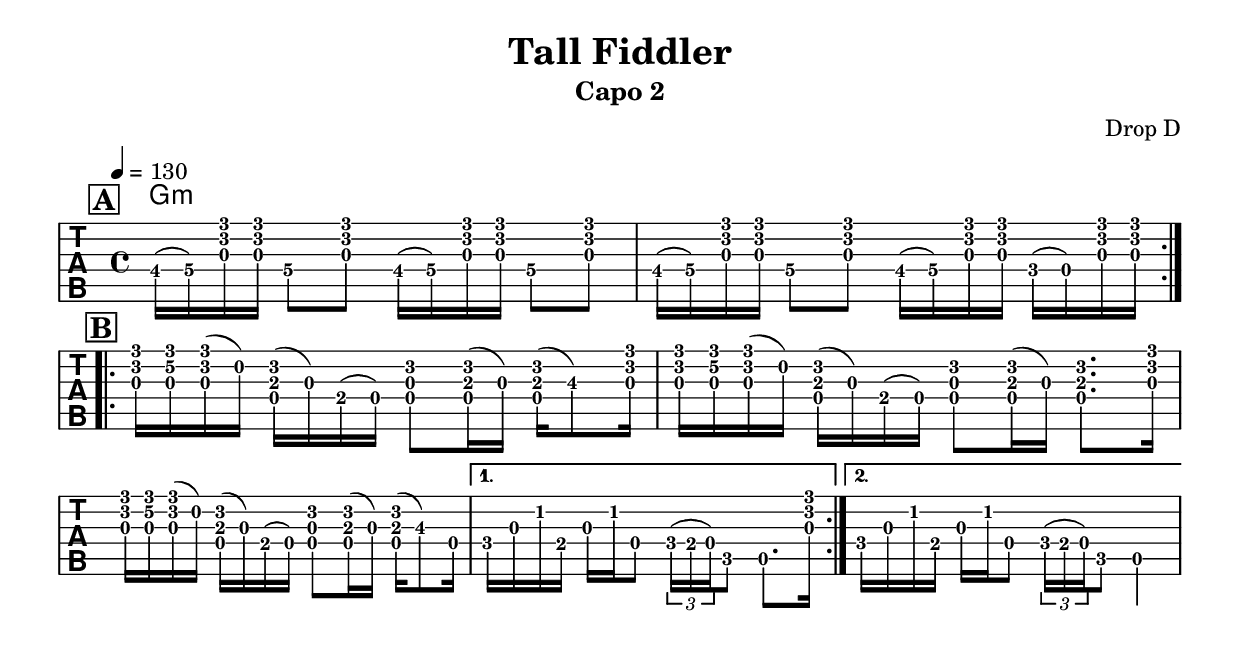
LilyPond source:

%
%
%
\version "2.24.3"
\include "english.ly"
\include "articulate.ly"
\header {
  title = "Tall Fiddler"
  subtitle = "Capo 2"
  composer = "Drop D"
}

\layout {
  \context {
    \Score
    \omit BarNumber

  }
  indent = 0.0
  \override Voice.StringNumber.stencil = ##f
}

\include "predefined-guitar-fretboards.ly"
\makeDefaultStringTuning #'guitar-drop-dg-tuning \stringTuning <d, g, d g b e'>

chord_music = {
  \time 4/4
  \chordmode  {
    g1:m 
  }
}

music = {
  \clef moderntab
  \key d \major
  \time 4/4
  \stemDown
  \relative c {
    \override Score.RehearsalMark.stencil =
    #(make-stencil-boxer 0.15 0.3 ly:text-interface::print)
    \mark \default
    \override Beam.concaveness = #10000
    \set TabStaff.minimumFret = #0
    \repeat volta 4 {fs16( g\4) <g d' g>16 <g d' g>16 g8\4 <g d' g>8 fs16( g\4) <g d' g>16 <g d' g>16 g8\4 <g d' g>8 
    fs16( g\4) <g d' g>16 <g d' g>16 g8\4 <g d' g>8 fs16( g\4) <g d' g>16 <g d' g>16 f16( d16) <g d' g>16 <g d' g>16 |}
    \break
    \mark \default
    \repeat volta 2 {<g d' g>16 <g e' g>16 <g d' g>16( b) <d, a' d>16( g) e( d) <d g d'>8 <d a' d>16( g) <d a' d>16( b'8\3) <g d' g>16 |
                     <g d' g>16 <g e' g>16 <g d' g>16( b) <d, a' d>16( g) e( d) <d g d'>8 <d a' d>16( g) <d a' d>8. <g d' g>16 |
                     <g d' g>16 <g e' g>16 <g d' g>16( b) <d, a' d>16( g) e( d) <d g d'>8 <d a' d>16( g) <d a' d>16( b'8\3) d,16 |
     \alternative { \volta 1 {f16 g c e, g c d,8  \tuplet 3/2 {f16( e d) } as8 g8. <g' d' g>16}
                   \volta 2 {f16 g c e, g c d,8  \tuplet 3/2 {f16( e d) } as8 g4}
     }
  }
  
  }
}


<<
  \new ChordNames {
    \chord_music
  }

  \new TabStaff  {
    \tabFullNotation
     \set TabStaff.stringTunings = #guitar-drop-dg-tuning
    \clef moderntab
    \tempo  4 = 130

    \music
  }
>>

\score {
  \new Staff \with {midiInstrument = "acoustic guitar (nylon)"}
  \unfoldRepeats \articulate
  \music
  \midi {
    \tempo 4 = 130
  }
}


